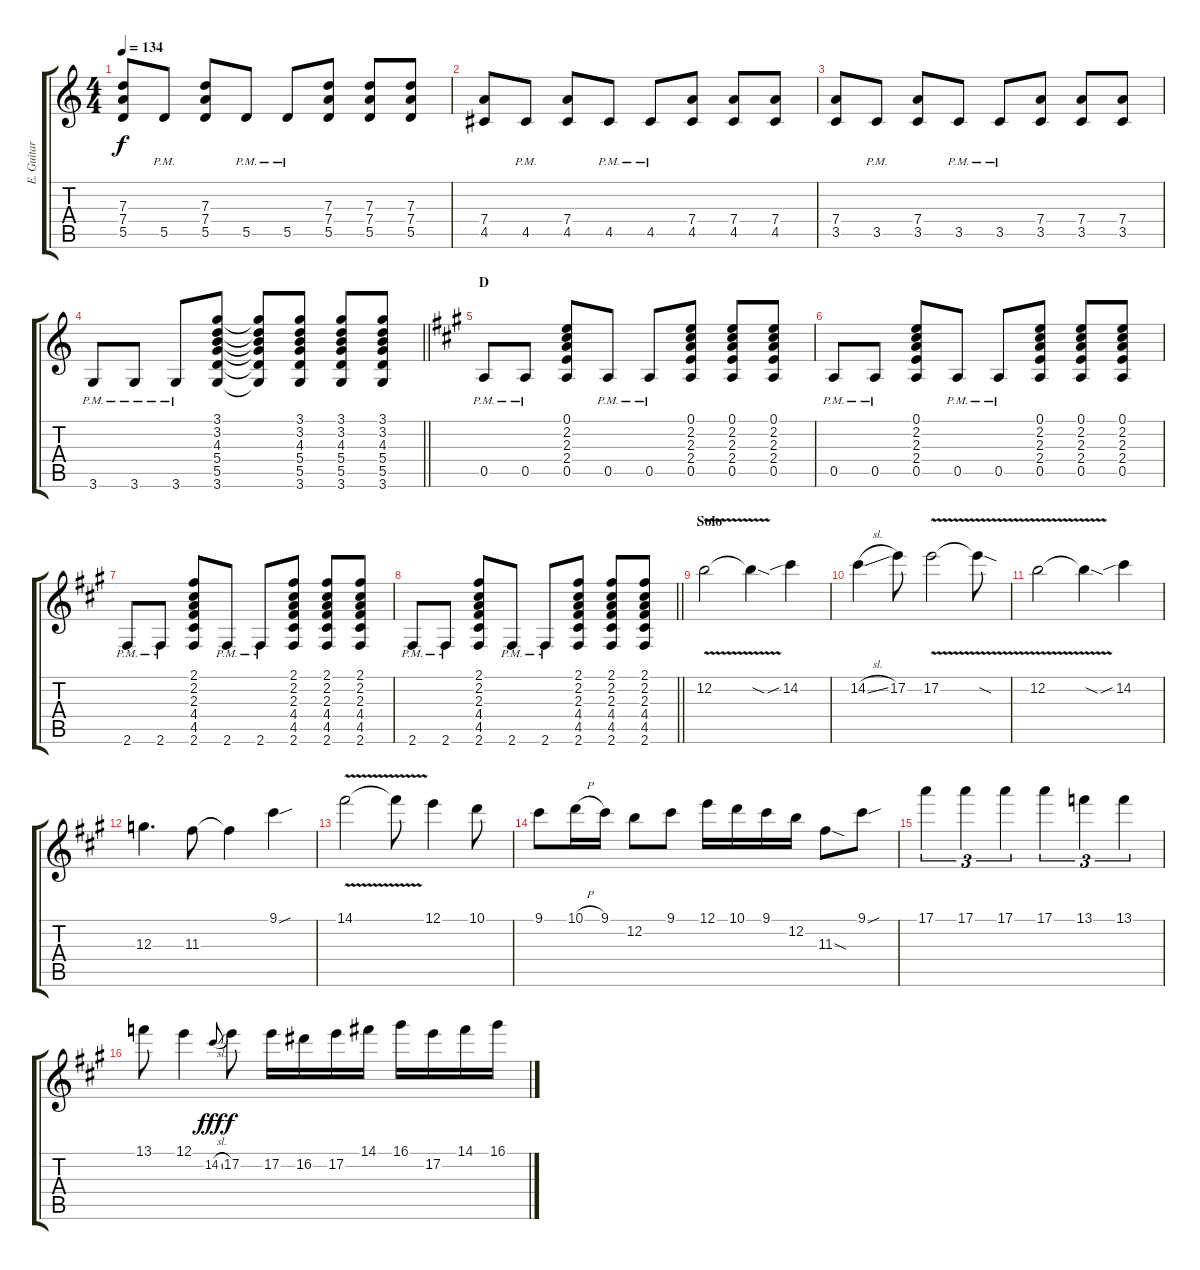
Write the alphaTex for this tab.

\track ("E. Guitar" "E. Guitar") {instrument overdrivenguitar}
\staff {score tabs}
\tuning (E4 B3 G3 D3 A2 E2) {hide}
\ts (4 4)
\tempo 134
\clef g2
\ks c
(7.3 7.4 5.5).8{dy f} 5.5{pm}.8 (7.3 7.4 5.5).8 5.5{pm}.8 5.5{pm}.8 (7.3 7.4 5.5).8 (7.3 7.4 5.5).8 (7.3 7.4 5.5).8 |
(7.4 4.5).8 4.5{pm}.8 (7.4 4.5).8 4.5{pm}.8 4.5{pm}.8 (7.4 4.5).8 (7.4 4.5).8 (7.4 4.5).8 |
(7.4 3.5).8 3.5{pm}.8 (7.4 3.5).8 3.5{pm}.8 3.5{pm}.8 (7.4 3.5).8 (7.4 3.5).8 (7.4 3.5).8 |
\barLineRight lightlight
3.6{pm}.8 3.6{pm}.8 3.6{pm}.8 (3.1 3.2 4.3 5.4 5.5 3.6).8 (3.1{t} 3.2{t} 4.3{t} 5.4{t} 5.5{t} 3.6{t}).8 (3.1 3.2 4.3 5.4 5.5 3.6).8 (3.1 3.2 4.3 5.4 5.5 3.6).8 (3.1 3.2 4.3 5.4 5.5 3.6).8 |
\section ("" "D")
\ks a
0.5{pm}.8 0.5{pm}.8 (0.1 2.2 2.3 2.4 0.5).8 0.5{pm}.8 0.5{pm}.8 (0.1 2.2 2.3 2.4 0.5).8 (0.1 2.2 2.3 2.4 0.5).8 (0.1 2.2 2.3 2.4 0.5).8 |
0.5{pm}.8 0.5{pm}.8 (0.1 2.2 2.3 2.4 0.5).8 0.5{pm}.8 0.5{pm}.8 (0.1 2.2 2.3 2.4 0.5).8 (0.1 2.2 2.3 2.4 0.5).8 (0.1 2.2 2.3 2.4 0.5).8 |
2.6{pm}.8 2.6{pm}.8 (2.1 2.2 2.3 4.4 4.5 2.6).8 2.6{pm}.8 2.6{pm}.8 (2.1 2.2 2.3 4.4 4.5 2.6).8 (2.1 2.2 2.3 4.4 4.5 2.6).8 (2.1 2.2 2.3 4.4 4.5 2.6).8 |
\barLineRight lightlight
2.6{pm}.8 2.6{pm}.8 (2.1 2.2 2.3 4.4 4.5 2.6).8 2.6{pm}.8 2.6{pm}.8 (2.1 2.2 2.3 4.4 4.5 2.6).8 (2.1 2.2 2.3 4.4 4.5 2.6).8 (2.1 2.2 2.3 4.4 4.5 2.6).8 |
\section ("" "Solo")
12.2{v}.2 12.2{sod t}.4 14.2{sib}.4 |
14.2{sl}.4 17.2.8 17.2{v}.2 17.2{sod t}.8 |
12.2{v}.2 12.2{sod t}.4 14.2{sib}.4 |
12.3.4{d} 11.3.8 11.3{t}.4 9.1{sou}.4 |
14.1{v}.2 14.1{t}.8 12.1.4 10.1.8 |
9.1.8 10.1{h}.16 9.1.16 12.2.8 9.1.8 12.1.16 10.1.16 9.1.16 12.2.16 11.3{sod}.8 9.1{sou}.8 |
17.1.4{tu (3 2)} 17.1.4{tu (3 2)} 17.1.4{tu (3 2)} 17.1.4{tu (3 2)} 13.1.4{tu (3 2)} 13.1.4{tu (3 2)} |
13.1.8 12.1.4 14.2{sl}.8{gr onbeat dy fff} 17.2.8{dy f} 17.2.16 16.2.16 17.2.16 14.1.16 16.1.16 17.2.16 14.1.16 16.1.16
